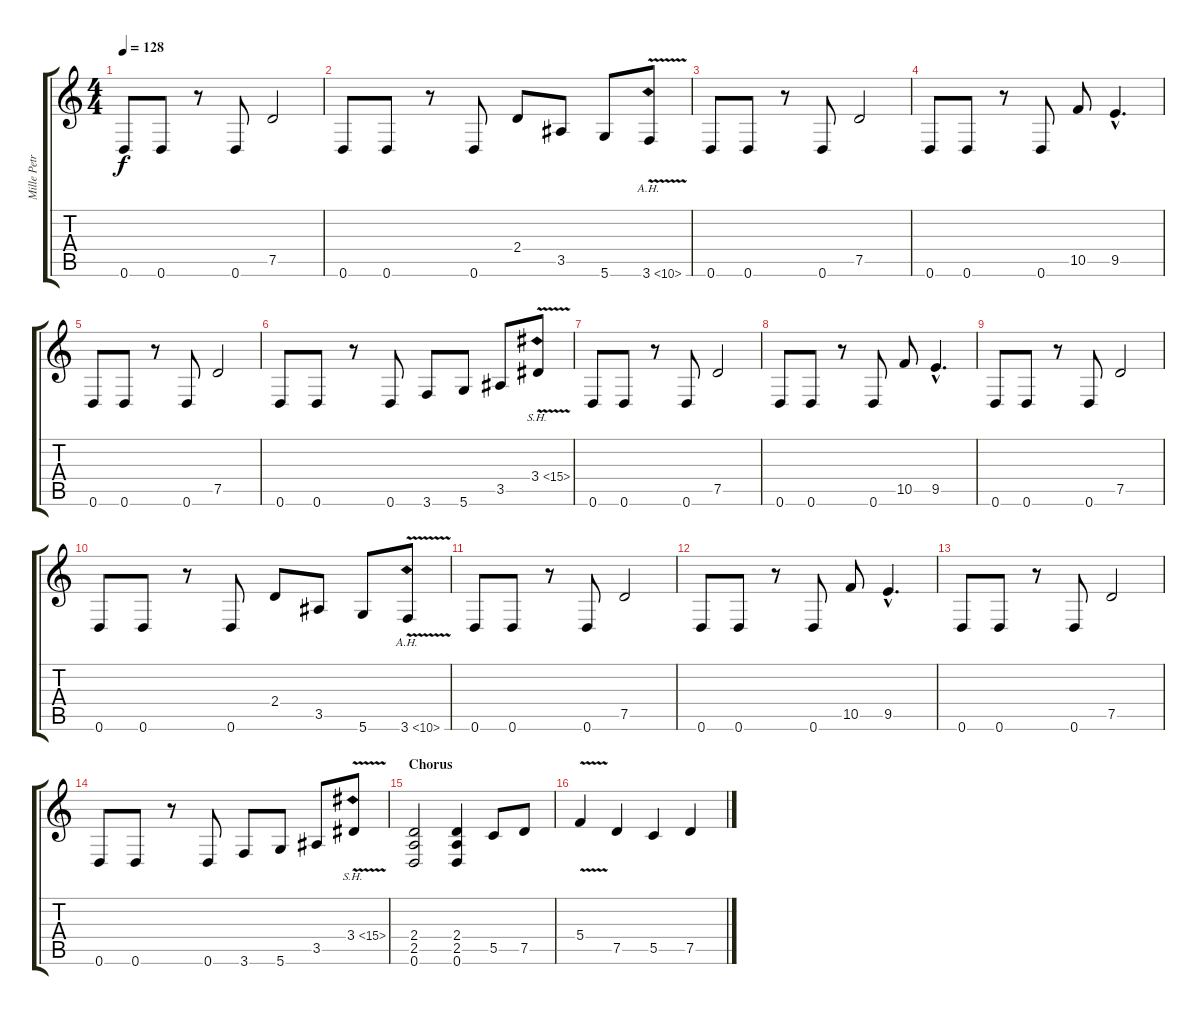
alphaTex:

\track ("Mille Petrozza [guitar]" "Mille Petr") {instrument distortionguitar}
\staff {score tabs}
\tuning (D4 A3 F3 C3 G2 D2) {hide}
\ts (4 4)
\tempo 128
\clef g2
\ks c
0.6.8{dy f} 0.6.8 r.8 0.6.8 7.5.2 |
0.6.8 0.6.8 r.8 0.6.8 2.4.8 3.5.8 5.6.8 3.6{ah 7 v}.8 |
0.6.8 0.6.8 r.8 0.6.8 7.5.2 |
0.6.8 0.6.8 r.8 0.6.8 10.5.8 9.5{hac}.4{d} |
0.6.8 0.6.8 r.8 0.6.8 7.5.2 |
0.6.8 0.6.8 r.8 0.6.8 3.6.8 5.6.8 3.5.8 3.4{sh 12 v}.8 |
0.6.8 0.6.8 r.8 0.6.8 7.5.2 |
0.6.8 0.6.8 r.8 0.6.8 10.5.8 9.5{hac}.4{d} |
0.6.8 0.6.8 r.8 0.6.8 7.5.2 |
0.6.8 0.6.8 r.8 0.6.8 2.4.8 3.5.8 5.6.8 3.6{ah 7 v}.8 |
0.6.8 0.6.8 r.8 0.6.8 7.5.2 |
0.6.8 0.6.8 r.8 0.6.8 10.5.8 9.5{hac}.4{d} |
0.6.8 0.6.8 r.8 0.6.8 7.5.2 |
0.6.8 0.6.8 r.8 0.6.8 3.6.8 5.6.8 3.5.8 3.4{sh 12 v}.8 |
\section ("" "Chorus ")
(2.4 2.5 0.6).2 (2.4 2.5 0.6).4 5.5.8 7.5.8 |
5.4{v}.4 7.5.4 5.5.4 7.5.4
